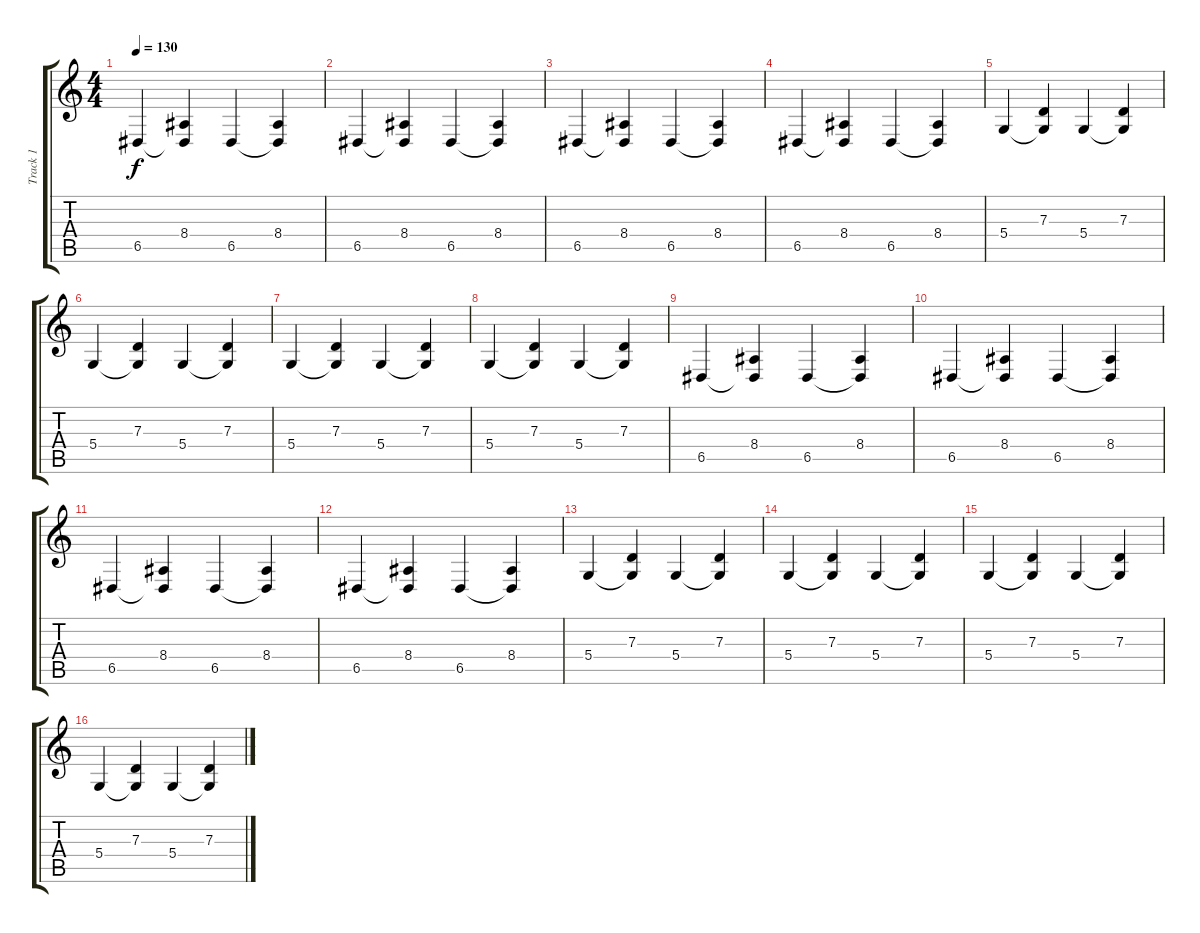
\track ("Track 1" "Track 1") {instrument acousticgrandpiano}
\staff {score tabs}
\tuning (E4 B3 G3 D3 A2 E2) {hide}
\ts (4 4)
\tempo 130
\clef g2
\ks c
6.5.4{dy f} (8.4 6.5{t}).4 6.5.4 (8.4 6.5{t}).4 |
6.5.4 (8.4 6.5{t}).4 6.5.4 (8.4 6.5{t}).4 |
6.5.4 (8.4 6.5{t}).4 6.5.4 (8.4 6.5{t}).4 |
6.5.4 (8.4 6.5{t}).4 6.5.4 (8.4 6.5{t}).4 |
5.4.4 (7.3 5.4{t}).4 5.4.4 (7.3 5.4{t}).4 |
5.4.4 (7.3 5.4{t}).4 5.4.4 (7.3 5.4{t}).4 |
5.4.4 (7.3 5.4{t}).4 5.4.4 (7.3 5.4{t}).4 |
5.4.4 (7.3 5.4{t}).4 5.4.4 (7.3 5.4{t}).4 |
6.5.4 (8.4 6.5{t}).4 6.5.4 (8.4 6.5{t}).4 |
6.5.4 (8.4 6.5{t}).4 6.5.4 (8.4 6.5{t}).4 |
6.5.4 (8.4 6.5{t}).4 6.5.4 (8.4 6.5{t}).4 |
6.5.4 (8.4 6.5{t}).4 6.5.4 (8.4 6.5{t}).4 |
5.4.4 (7.3 5.4{t}).4 5.4.4 (7.3 5.4{t}).4 |
5.4.4 (7.3 5.4{t}).4 5.4.4 (7.3 5.4{t}).4 |
5.4.4 (7.3 5.4{t}).4 5.4.4 (7.3 5.4{t}).4 |
5.4.4 (7.3 5.4{t}).4 5.4.4 (7.3 5.4{t}).4
